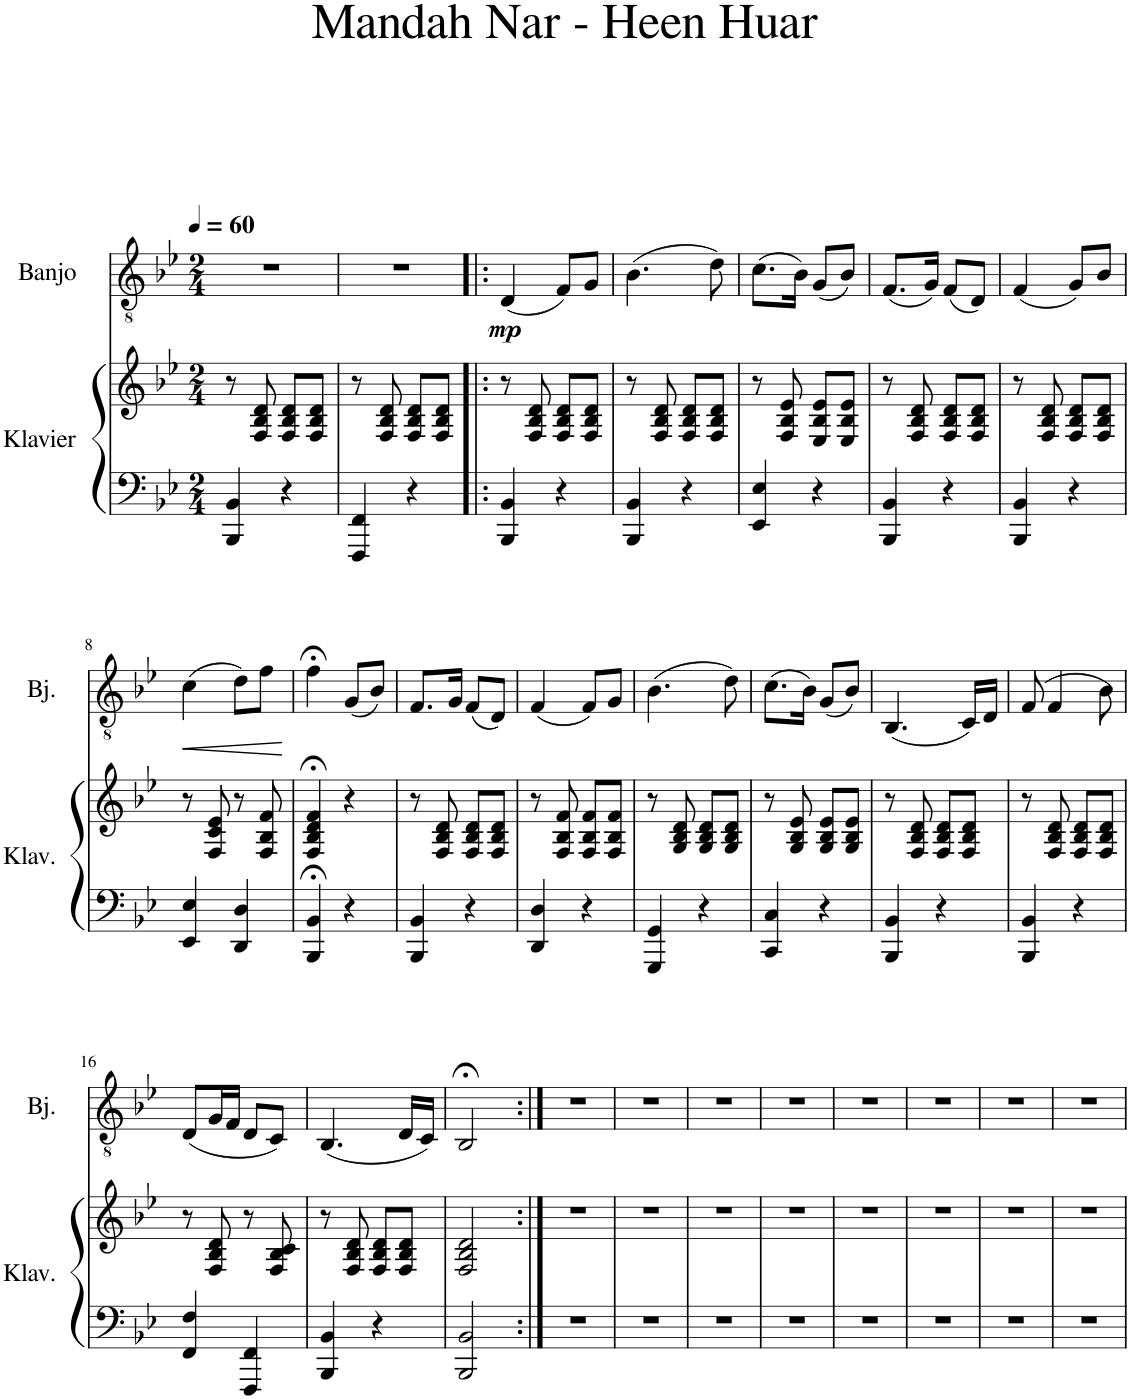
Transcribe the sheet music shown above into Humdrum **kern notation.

**kern	**kern	**kern	**dynam
*part2	*part2	*part1	*part1
*staff3	*staff2	*staff1	*staff1
*I"Klavier	*	*I"Banjo	*
*I'Klav.	*	*I'Bj.	*
*clefF4	*clefG2	*clefGv2	*
*	*	*Trd7c12	*
*k[b-e-]	*k[b-e-]	*k[b-e-]	*
*M2/4	*M2/4	*M2/4	*
*MM60	*MM60	*MM60	*
=1	=1	=1	=1
4BBB-/ 4BB-/	8r	2r	.
.	8F/ 8B-/ 8d/	.	.
4r	8F/ 8B-/ 8d/L	.	.
.	8F/ 8B-/ 8d/J	.	.
=2	=2	=2	=2
4FFF/ 4FF/	8r	2r	.
.	8F/ 8B-/ 8d/	.	.
4r	8F/ 8B-/ 8d/L	.	.
.	8F/ 8B-/ 8d/J	.	.
=3!|:	=3!|:	=3!|:	=3!|:
!	!	!	!LO:DY:b
4BBB-/ 4BB-/	8r	(4D/	mp
.	8F/ 8B-/ 8d/	.	.
4r	8F/ 8B-/ 8d/L	8F/L)	.
.	8F/ 8B-/ 8d/J	8G/J	.
=4	=4	=4	=4
4BBB-/ 4BB-/	8r	(4.B-\	.
.	8F/ 8B-/ 8d/	.	.
4r	8F/ 8B-/ 8d/L	.	.
.	8F/ 8B-/ 8d/J	8d\)	.
=5	=5	=5	=5
4EE-/ 4E-/	8r	(8.c\L	.
.	8F/ 8B-/ 8e-/	.	.
.	.	16B-\Jk)	.
4r	8E-/ 8B-/ 8e-/L	(8G/L	.
.	8E-/ 8B-/ 8e-/J	8B-/J)	.
=6	=6	=6	=6
4BBB-/ 4BB-/	8r	(8.F/L	.
.	8F/ 8B-/ 8d/	.	.
.	.	16G/Jk)	.
4r	8F/ 8B-/ 8d/L	(8F/L	.
.	8F/ 8B-/ 8d/J	8D/J)	.
=7	=7	=7	=7
4BBB-/ 4BB-/	8r	(4F/	.
.	8F/ 8B-/ 8d/	.	.
4r	8F/ 8B-/ 8d/L	8G/L)	.
.	8F/ 8B-/ 8d/J	8B-/J	.
!!LO:LB:g=z
=8	=8	=8	=8
!	!	!	!LO:HP:b
4EE-/ 4E-/	8r	(4c\	<
.	8F/ 8c/ 8e-/	.	.
4DD/ 4D/	8r	8d\L)	.
.	8F/ 8B-/ 8f/	8f\J	.
.	.	.	[
=9	=9	=9	=9
4BBB-/;< 4BB-/;<	4F/;< 4B-/;< 4d/;< 4f/;<	4f;<\	.
4r	4r	(8G/L	.
.	.	8B-/J)	.
=10	=10	=10	=10
4BBB-/ 4BB-/	8r	8.F/L	.
.	8F/ 8B-/ 8d/	.	.
.	.	16G/Jk	.
4r	8F/ 8B-/ 8d/L	(8F/L	.
.	8F/ 8B-/ 8d/J	8D/J)	.
=11	=11	=11	=11
4DD/ 4D/	8r	(4F/	.
.	8F/ 8B-/ 8f/	.	.
4r	8F/ 8B-/ 8f/L	8F/L)	.
.	8F/ 8B-/ 8f/J	8G/J	.
=12	=12	=12	=12
4GGG/ 4GG/	8r	(4.B-\	.
.	8G/ 8B-/ 8d/	.	.
4r	8G/ 8B-/ 8d/L	.	.
.	8G/ 8B-/ 8d/J	8d\)	.
=13	=13	=13	=13
4CC/ 4C/	8r	(8.c\L	.
.	8G/ 8B-/ 8e-/	.	.
.	.	16B-\Jk)	.
4r	8G/ 8B-/ 8e-/L	(8G/L	.
.	8G/ 8B-/ 8e-/J	8B-/J)	.
=14	=14	=14	=14
4BBB-/ 4BB-/	8r	(4.BB-/	.
.	8F/ 8B-/ 8d/	.	.
4r	8F/ 8B-/ 8d/L	.	.
.	8F/ 8B-/ 8d/J	16C/LL)	.
.	.	16D/JJ	.
=15	=15	=15	=15
4BBB-/ 4BB-/	8r	(8F/	.
.	8F/ 8B-/ 8d/	4F/	.
4r	8F/ 8B-/ 8d/L	.	.
.	8F/ 8B-/ 8d/J	8B-\)	.
!!LO:LB:g=z
=16	=16	=16	=16
4FF/ 4F/	8r	(8D/L	.
.	8F/ 8B-/ 8d/	16G/L	.
.	.	16F/JJ	.
4FFF/ 4FF/	8r	8D/L	.
.	8F/ 8B-/ 8c/	8C/J)	.
=17	=17	=17	=17
4BBB-/ 4BB-/	8r	(4.BB-/	.
.	8F/ 8B-/ 8d/	.	.
4r	8F/ 8B-/ 8d/L	.	.
.	8F/ 8B-/ 8d/J	16D/LL	.
.	.	16C/JJ)	.
=18	=18	=18	=18
2BBB-/ 2BB-/	2F/ 2B-/ 2d/	2BB-;</	.
=19:|!	=19:|!	=19:|!	=19:|!
2r	2r	2r	.
=20	=20	=20	=20
2r	2r	2r	.
=21	=21	=21	=21
2r	2r	2r	.
=22	=22	=22	=22
2r	2r	2r	.
=23	=23	=23	=23
2r	2r	2r	.
=24	=24	=24	=24
2r	2r	2r	.
=25	=25	=25	=25
2r	2r	2r	.
=26	=26	=26	=26
2r	2r	2r	.
=	=	=	=
*-	*-	*-	*-
